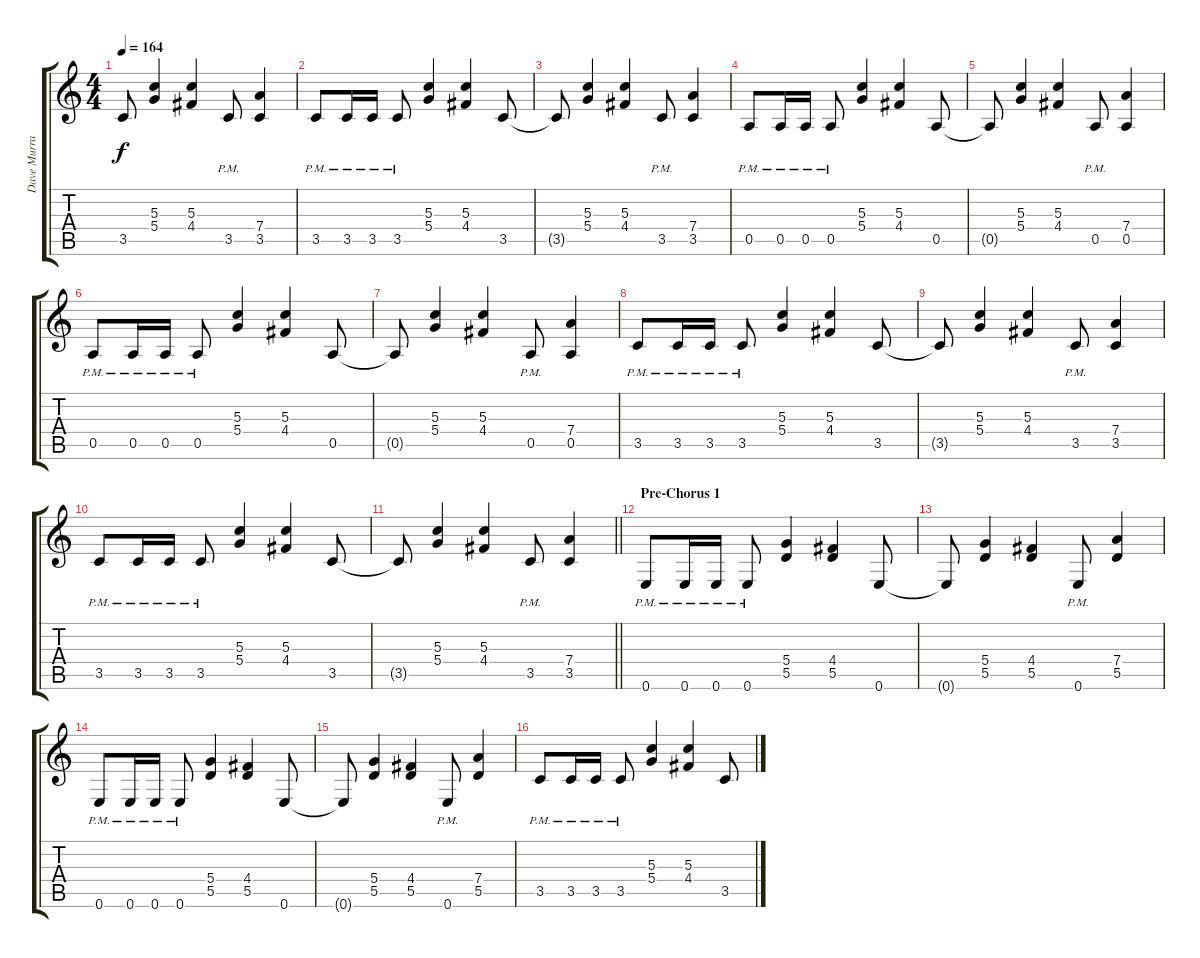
\track ("Dave Murray" "Dave Murra") {instrument overdrivenguitar}
\staff {score tabs}
\tuning (E4 B3 G3 D3 A2 E2) {hide}
\ts (4 4)
\tempo 164
\clef g2
\ks c
3.5{t}.8{dy f} (5.3 5.4).4 (5.3 4.4).4 3.5{pm}.8 (7.4 3.5).4 |
3.5{pm}.8 3.5{pm}.16 3.5{pm}.16 3.5{pm}.8 (5.3 5.4).4 (5.3 4.4).4 3.5.8 |
3.5{t}.8 (5.3 5.4).4 (5.3 4.4).4 3.5{pm}.8 (7.4 3.5).4 |
0.5{pm}.8 0.5{pm}.16 0.5{pm}.16 0.5{pm}.8 (5.3 5.4).4 (5.3 4.4).4 0.5.8 |
0.5{t}.8 (5.3 5.4).4 (5.3 4.4).4 0.5{pm}.8 (7.4 0.5).4 |
0.5{pm}.8 0.5{pm}.16 0.5{pm}.16 0.5{pm}.8 (5.3 5.4).4 (5.3 4.4).4 0.5.8 |
0.5{t}.8 (5.3 5.4).4 (5.3 4.4).4 0.5{pm}.8 (7.4 0.5).4 |
3.5{pm}.8 3.5{pm}.16 3.5{pm}.16 3.5{pm}.8 (5.3 5.4).4 (5.3 4.4).4 3.5.8 |
3.5{t}.8 (5.3 5.4).4 (5.3 4.4).4 3.5{pm}.8 (7.4 3.5).4 |
3.5{pm}.8 3.5{pm}.16 3.5{pm}.16 3.5{pm}.8 (5.3 5.4).4 (5.3 4.4).4 3.5.8 |
\barLineRight lightlight
3.5{t}.8 (5.3 5.4).4 (5.3 4.4).4 3.5{pm}.8 (7.4 3.5).4 |
\section ("" "Pre-Chorus 1")
0.6{pm}.8 0.6{pm}.16 0.6{pm}.16 0.6{pm}.8 (5.4 5.5).4 (4.4 5.5).4 0.6.8 |
0.6{t}.8 (5.4 5.5).4 (4.4 5.5).4 0.6{pm}.8 (7.4 5.5).4 |
0.6{pm}.8 0.6{pm}.16 0.6{pm}.16 0.6{pm}.8 (5.4 5.5).4 (4.4 5.5).4 0.6.8 |
0.6{t}.8 (5.4 5.5).4 (4.4 5.5).4 0.6{pm}.8 (7.4 5.5).4 |
3.5{pm}.8 3.5{pm}.16 3.5{pm}.16 3.5{pm}.8 (5.3 5.4).4 (5.3 4.4).4 3.5.8
